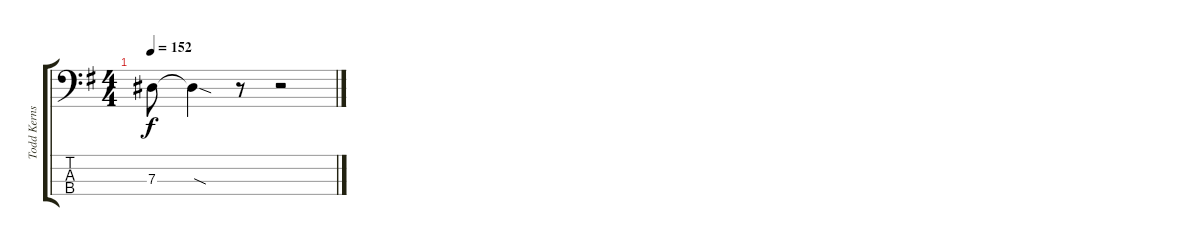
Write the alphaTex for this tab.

\track ("Todd Kerns" "Todd Kerns") {instrument electricbasspick}
\staff {score tabs}
\tuning (Gb2 Db2 Ab1 Eb1) {hide}
\ts (4 4)
\tempo 152
\clef f4
\ks eminor
7.3{t}.8{dy f} 7.3{sod t}.4 r.8 r.2
